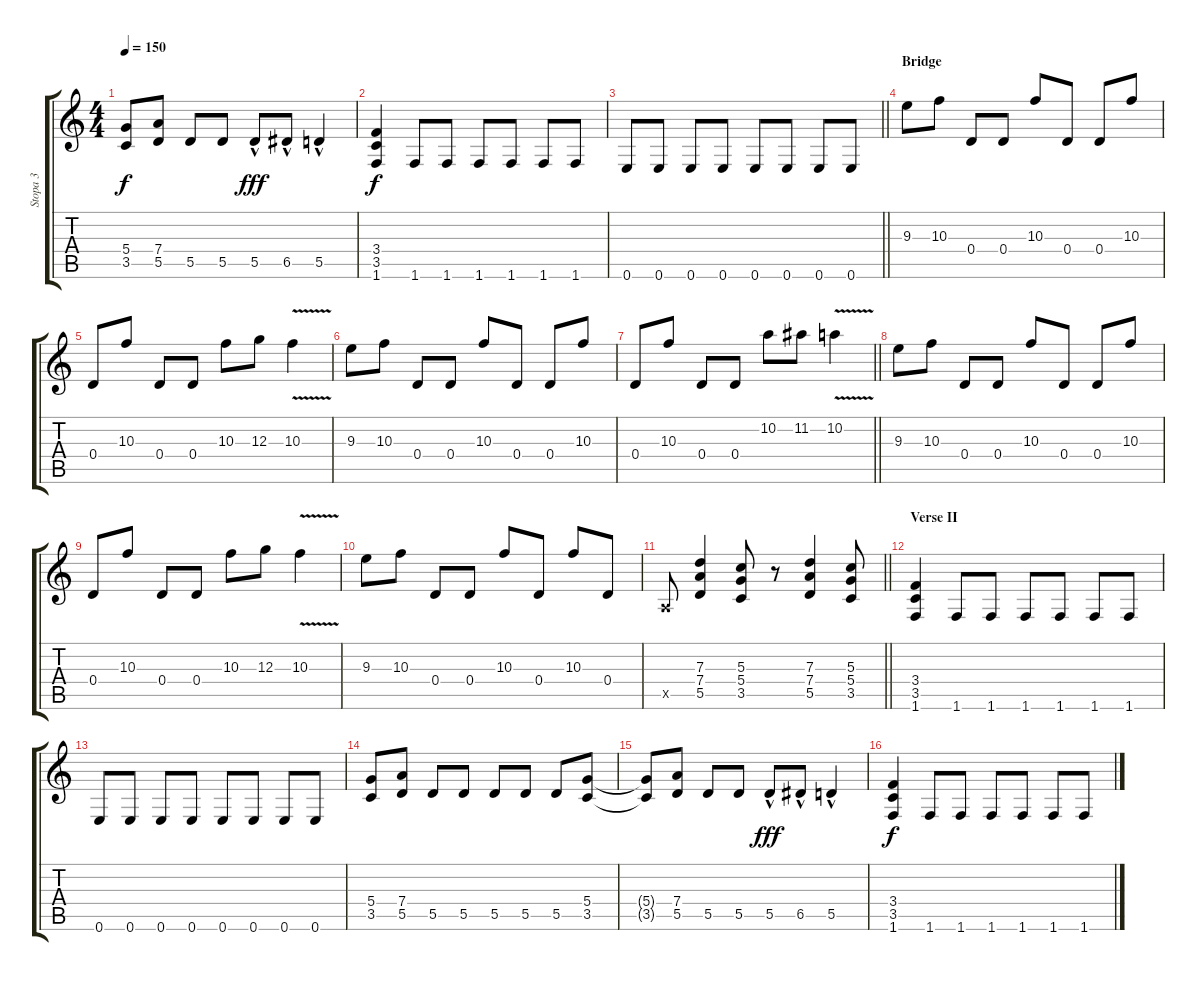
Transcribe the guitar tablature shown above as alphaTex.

\track ("Stopa 3" "Stopa 3") {instrument distortionguitar}
\staff {score tabs}
\tuning (E4 B3 G3 D3 A2 E2) {hide}
\ts (4 4)
\tempo 150
\clef g2
\ks c
(5.4{t} 3.5{t}).8{dy f} (7.4 5.5).8 5.5.8 5.5.8 5.5{hac}.8{dy fff} 6.5{hac}.8 5.5{hac}.4 |
(3.4 3.5 1.6).4{dy f} 1.6.8 1.6.8 1.6.8 1.6.8 1.6.8 1.6.8 |
\barLineRight lightlight
0.6.8 0.6.8 0.6.8 0.6.8 0.6.8 0.6.8 0.6.8 0.6.8 |
\section ("" "Bridge")
9.3.8 10.3.8 0.4.8 0.4.8 10.3.8 0.4.8 0.4.8 10.3.8 |
0.4.8 10.3.8 0.4.8 0.4.8 10.3.8 12.3.8 10.3{v}.4 |
9.3.8 10.3.8 0.4.8 0.4.8 10.3.8 0.4.8 0.4.8 10.3.8 |
\barLineRight lightlight
0.4.8 10.3.8 0.4.8 0.4.8 10.2.8 11.2.8 10.2{v}.4 |
9.3.8 10.3.8 0.4.8 0.4.8 10.3.8 0.4.8 0.4.8 10.3.8 |
0.4.8 10.3.8 0.4.8 0.4.8 10.3.8 12.3.8 10.3{v}.4 |
9.3.8 10.3.8 0.4.8 0.4.8 10.3.8 0.4.8 10.3.8 0.4.8 |
\barLineRight lightlight
0.5{x}.8 (7.3 7.4 5.5).4 (5.3 5.4 3.5).8 r.8 (7.3 7.4 5.5).4 (5.3 5.4 3.5).8 |
\section ("" "Verse II")
(3.4 3.5 1.6).4 1.6.8 1.6.8 1.6.8 1.6.8 1.6.8 1.6.8 |
0.6.8 0.6.8 0.6.8 0.6.8 0.6.8 0.6.8 0.6.8 0.6.8 |
(5.4 3.5).8 (7.4 5.5).8 5.5.8 5.5.8 5.5.8 5.5.8 5.5.8 (5.4 3.5).8 |
(5.4{t} 3.5{t}).8 (7.4 5.5).8 5.5.8 5.5.8 5.5{hac}.8{dy fff} 6.5{hac}.8 5.5{hac}.4 |
(3.4 3.5 1.6).4{dy f} 1.6.8 1.6.8 1.6.8 1.6.8 1.6.8 1.6.8
